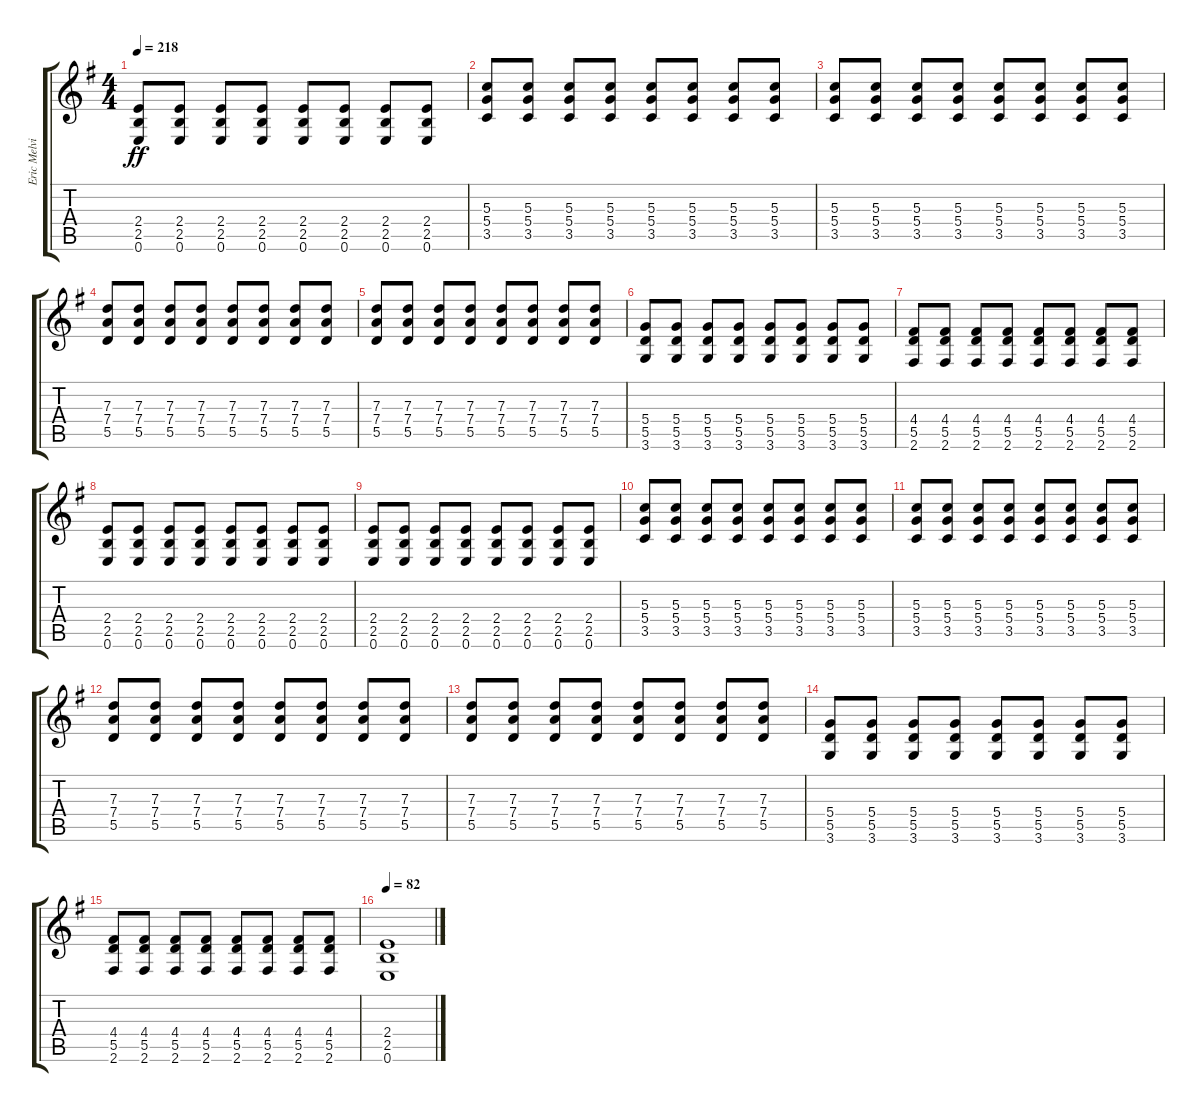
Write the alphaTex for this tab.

\track ("Eric Melvin" "Eric Melvi") {instrument overdrivenguitar}
\staff {score tabs}
\tuning (E4 B3 G3 D3 A2 E2) {hide}
\ts (4 4)
\tempo 218
\clef g2
\ks eminor
(2.4 2.5 0.6).8{dy ff} (2.4 2.5 0.6).8 (2.4 2.5 0.6).8 (2.4 2.5 0.6).8 (2.4 2.5 0.6).8 (2.4 2.5 0.6).8 (2.4 2.5 0.6).8 (2.4 2.5 0.6).8 |
(5.3 5.4 3.5).8 (5.3 5.4 3.5).8 (5.3 5.4 3.5).8 (5.3 5.4 3.5).8 (5.3 5.4 3.5).8 (5.3 5.4 3.5).8 (5.3 5.4 3.5).8 (5.3 5.4 3.5).8 |
(5.3 5.4 3.5).8 (5.3 5.4 3.5).8 (5.3 5.4 3.5).8 (5.3 5.4 3.5).8 (5.3 5.4 3.5).8 (5.3 5.4 3.5).8 (5.3 5.4 3.5).8 (5.3 5.4 3.5).8 |
(7.3 7.4 5.5).8 (7.3 7.4 5.5).8 (7.3 7.4 5.5).8 (7.3 7.4 5.5).8 (7.3 7.4 5.5).8 (7.3 7.4 5.5).8 (7.3 7.4 5.5).8 (7.3 7.4 5.5).8 |
(7.3 7.4 5.5).8 (7.3 7.4 5.5).8 (7.3 7.4 5.5).8 (7.3 7.4 5.5).8 (7.3 7.4 5.5).8 (7.3 7.4 5.5).8 (7.3 7.4 5.5).8 (7.3 7.4 5.5).8 |
(5.4 5.5 3.6).8 (5.4 5.5 3.6).8 (5.4 5.5 3.6).8 (5.4 5.5 3.6).8 (5.4 5.5 3.6).8 (5.4 5.5 3.6).8 (5.4 5.5 3.6).8 (5.4 5.5 3.6).8 |
(4.4 5.5 2.6).8 (4.4 5.5 2.6).8 (4.4 5.5 2.6).8 (4.4 5.5 2.6).8 (4.4 5.5 2.6).8 (4.4 5.5 2.6).8 (4.4 5.5 2.6).8 (4.4 5.5 2.6).8 |
(2.4 2.5 0.6).8 (2.4 2.5 0.6).8 (2.4 2.5 0.6).8 (2.4 2.5 0.6).8 (2.4 2.5 0.6).8 (2.4 2.5 0.6).8 (2.4 2.5 0.6).8 (2.4 2.5 0.6).8 |
(2.4 2.5 0.6).8 (2.4 2.5 0.6).8 (2.4 2.5 0.6).8 (2.4 2.5 0.6).8 (2.4 2.5 0.6).8 (2.4 2.5 0.6).8 (2.4 2.5 0.6).8 (2.4 2.5 0.6).8 |
(5.3 5.4 3.5).8 (5.3 5.4 3.5).8 (5.3 5.4 3.5).8 (5.3 5.4 3.5).8 (5.3 5.4 3.5).8 (5.3 5.4 3.5).8 (5.3 5.4 3.5).8 (5.3 5.4 3.5).8 |
(5.3 5.4 3.5).8 (5.3 5.4 3.5).8 (5.3 5.4 3.5).8 (5.3 5.4 3.5).8 (5.3 5.4 3.5).8 (5.3 5.4 3.5).8 (5.3 5.4 3.5).8 (5.3 5.4 3.5).8 |
(7.3 7.4 5.5).8 (7.3 7.4 5.5).8 (7.3 7.4 5.5).8 (7.3 7.4 5.5).8 (7.3 7.4 5.5).8 (7.3 7.4 5.5).8 (7.3 7.4 5.5).8 (7.3 7.4 5.5).8 |
(7.3 7.4 5.5).8 (7.3 7.4 5.5).8 (7.3 7.4 5.5).8 (7.3 7.4 5.5).8 (7.3 7.4 5.5).8 (7.3 7.4 5.5).8 (7.3 7.4 5.5).8 (7.3 7.4 5.5).8 |
(5.4 5.5 3.6).8 (5.4 5.5 3.6).8 (5.4 5.5 3.6).8 (5.4 5.5 3.6).8 (5.4 5.5 3.6).8 (5.4 5.5 3.6).8 (5.4 5.5 3.6).8 (5.4 5.5 3.6).8 |
(4.4 5.5 2.6).8 (4.4 5.5 2.6).8 (4.4 5.5 2.6).8 (4.4 5.5 2.6).8 (4.4 5.5 2.6).8 (4.4 5.5 2.6).8 (4.4 5.5 2.6).8 (4.4 5.5 2.6).8 |
\tempo 82
(2.4 2.5 0.6).1{volume 0}
